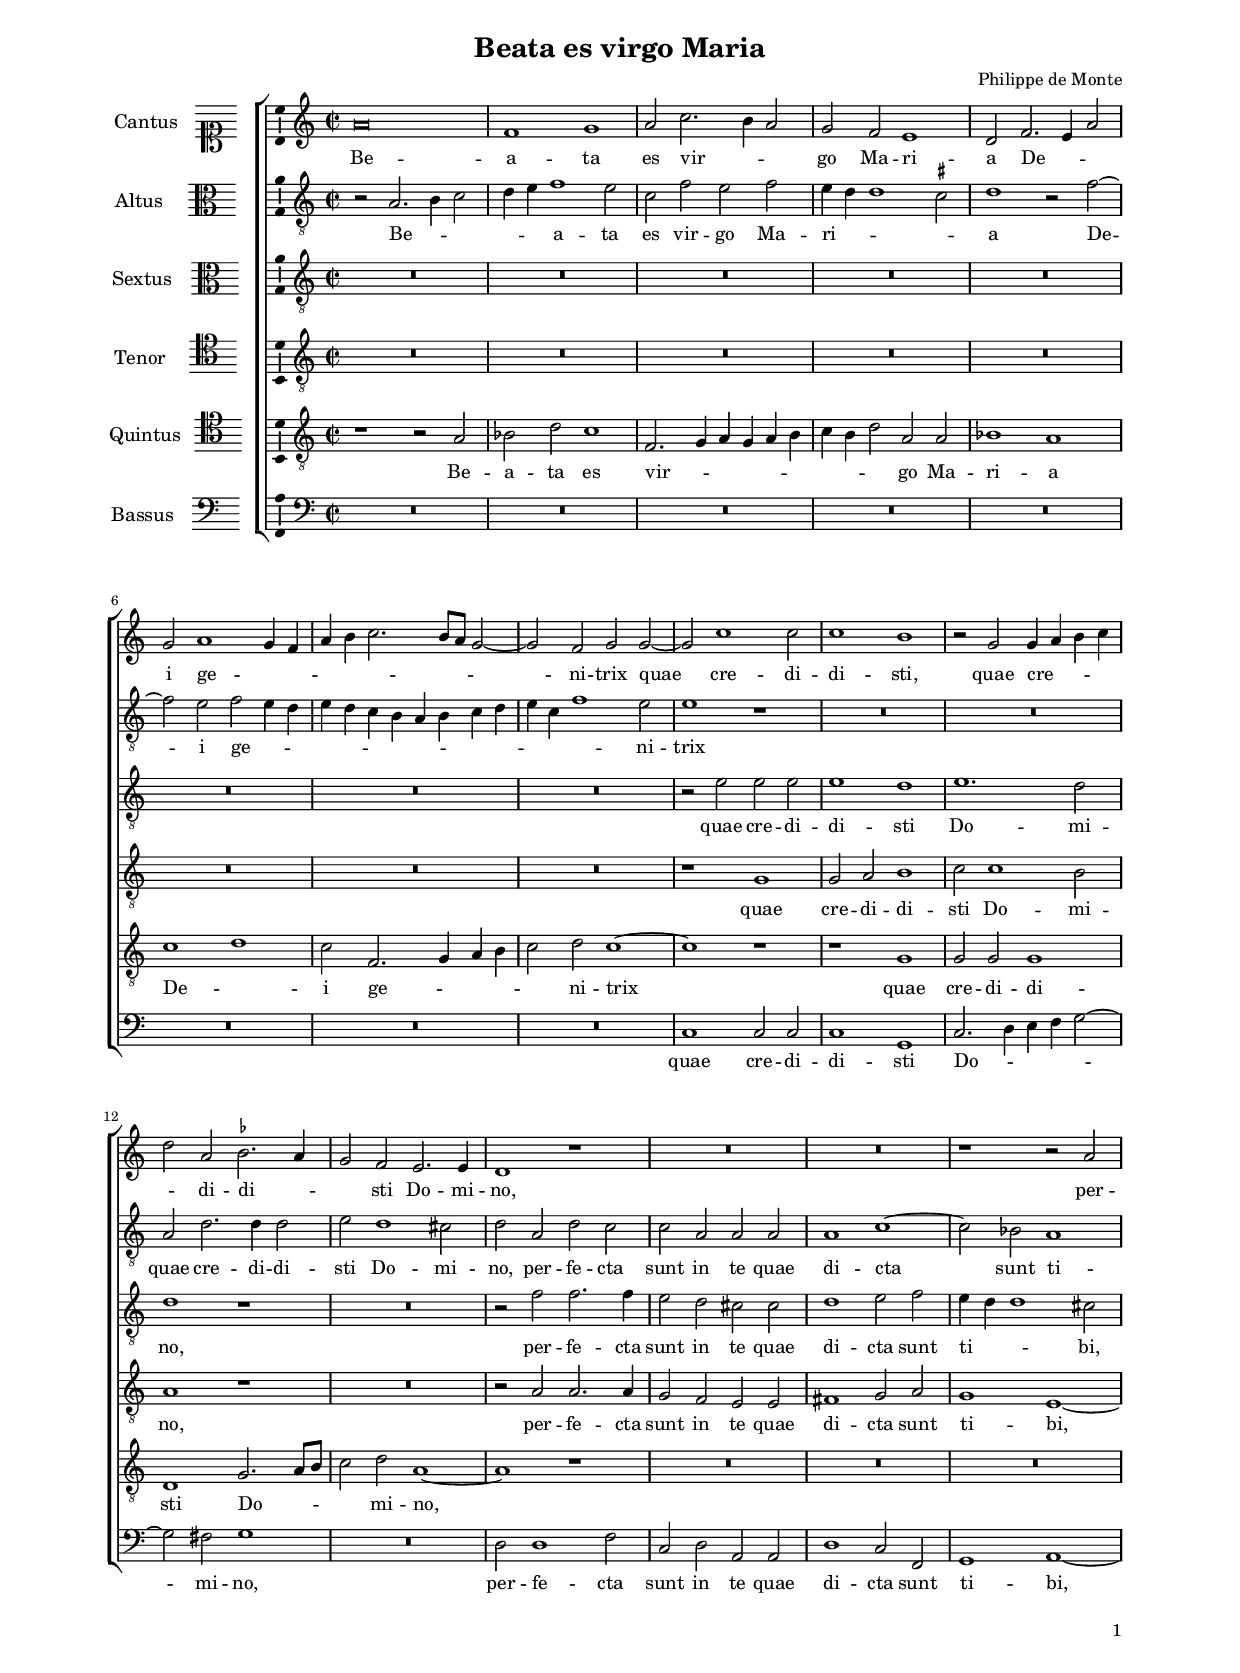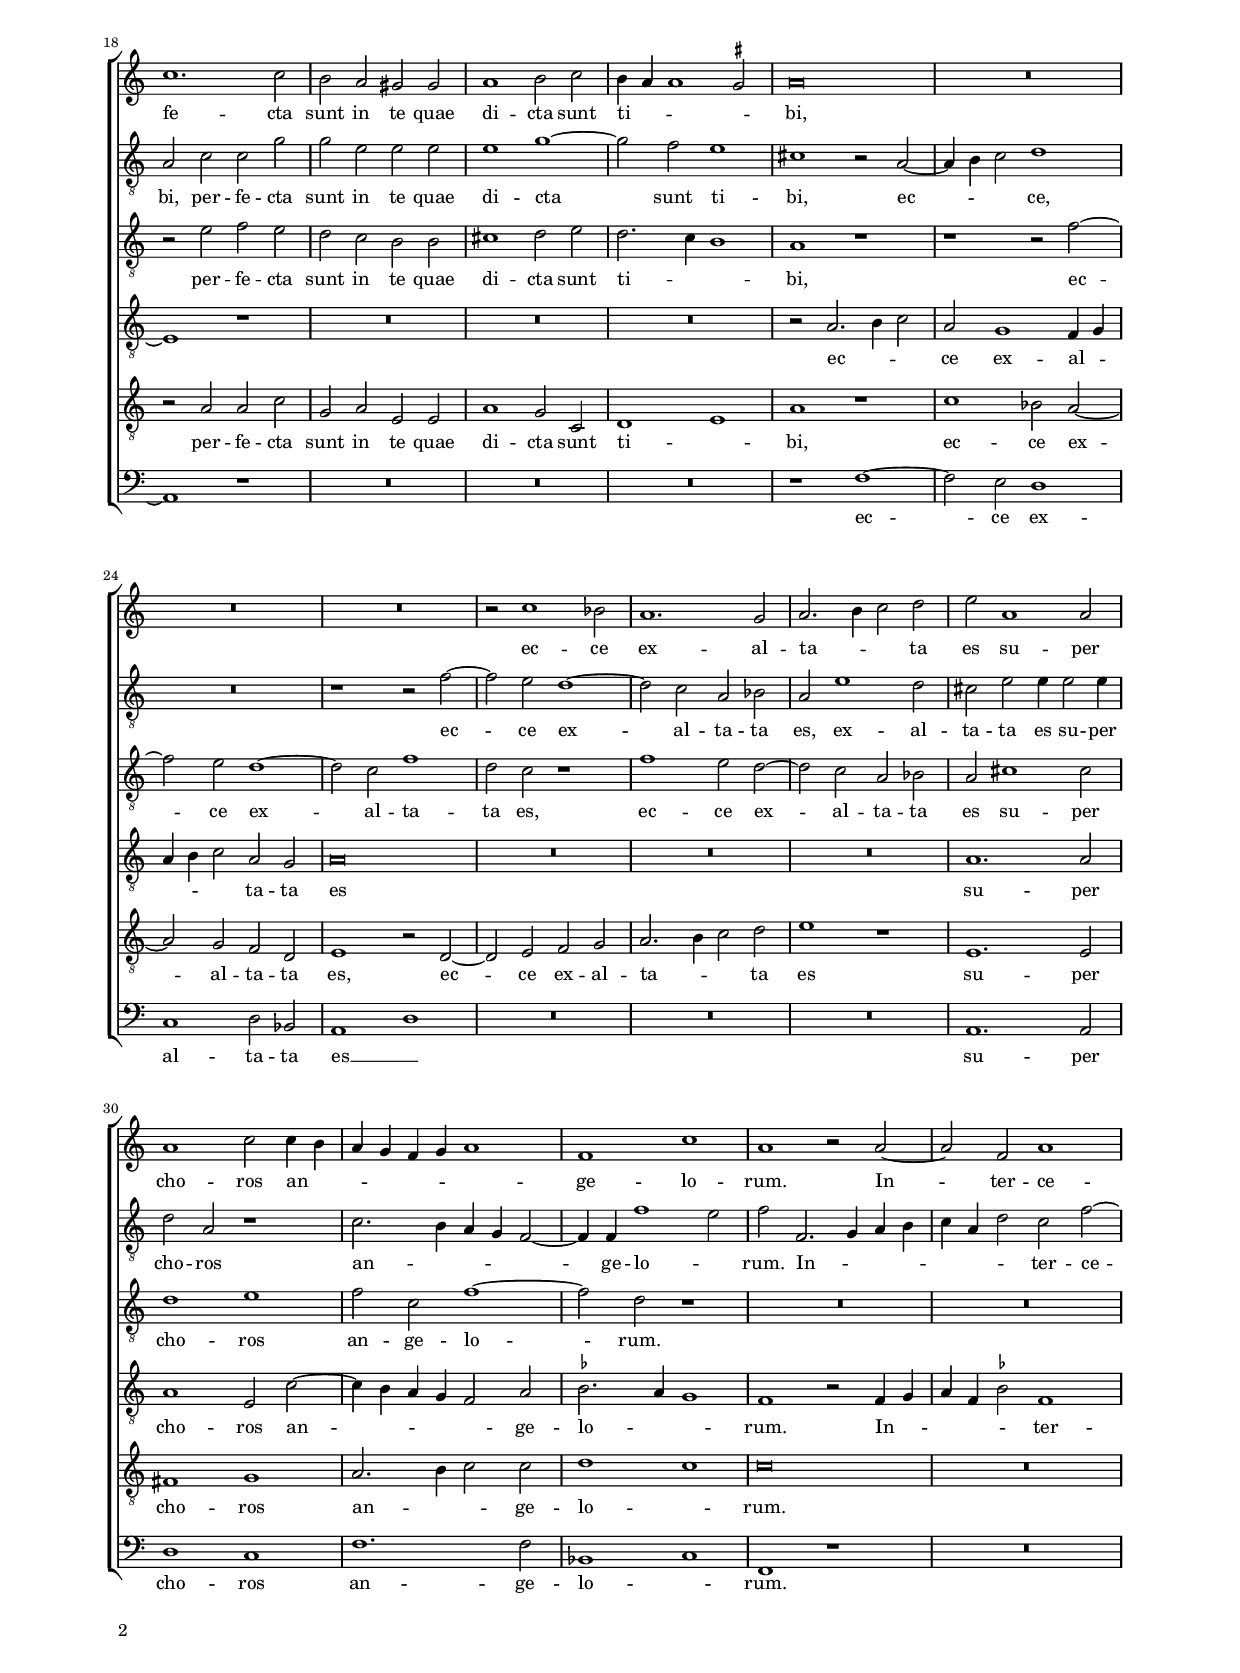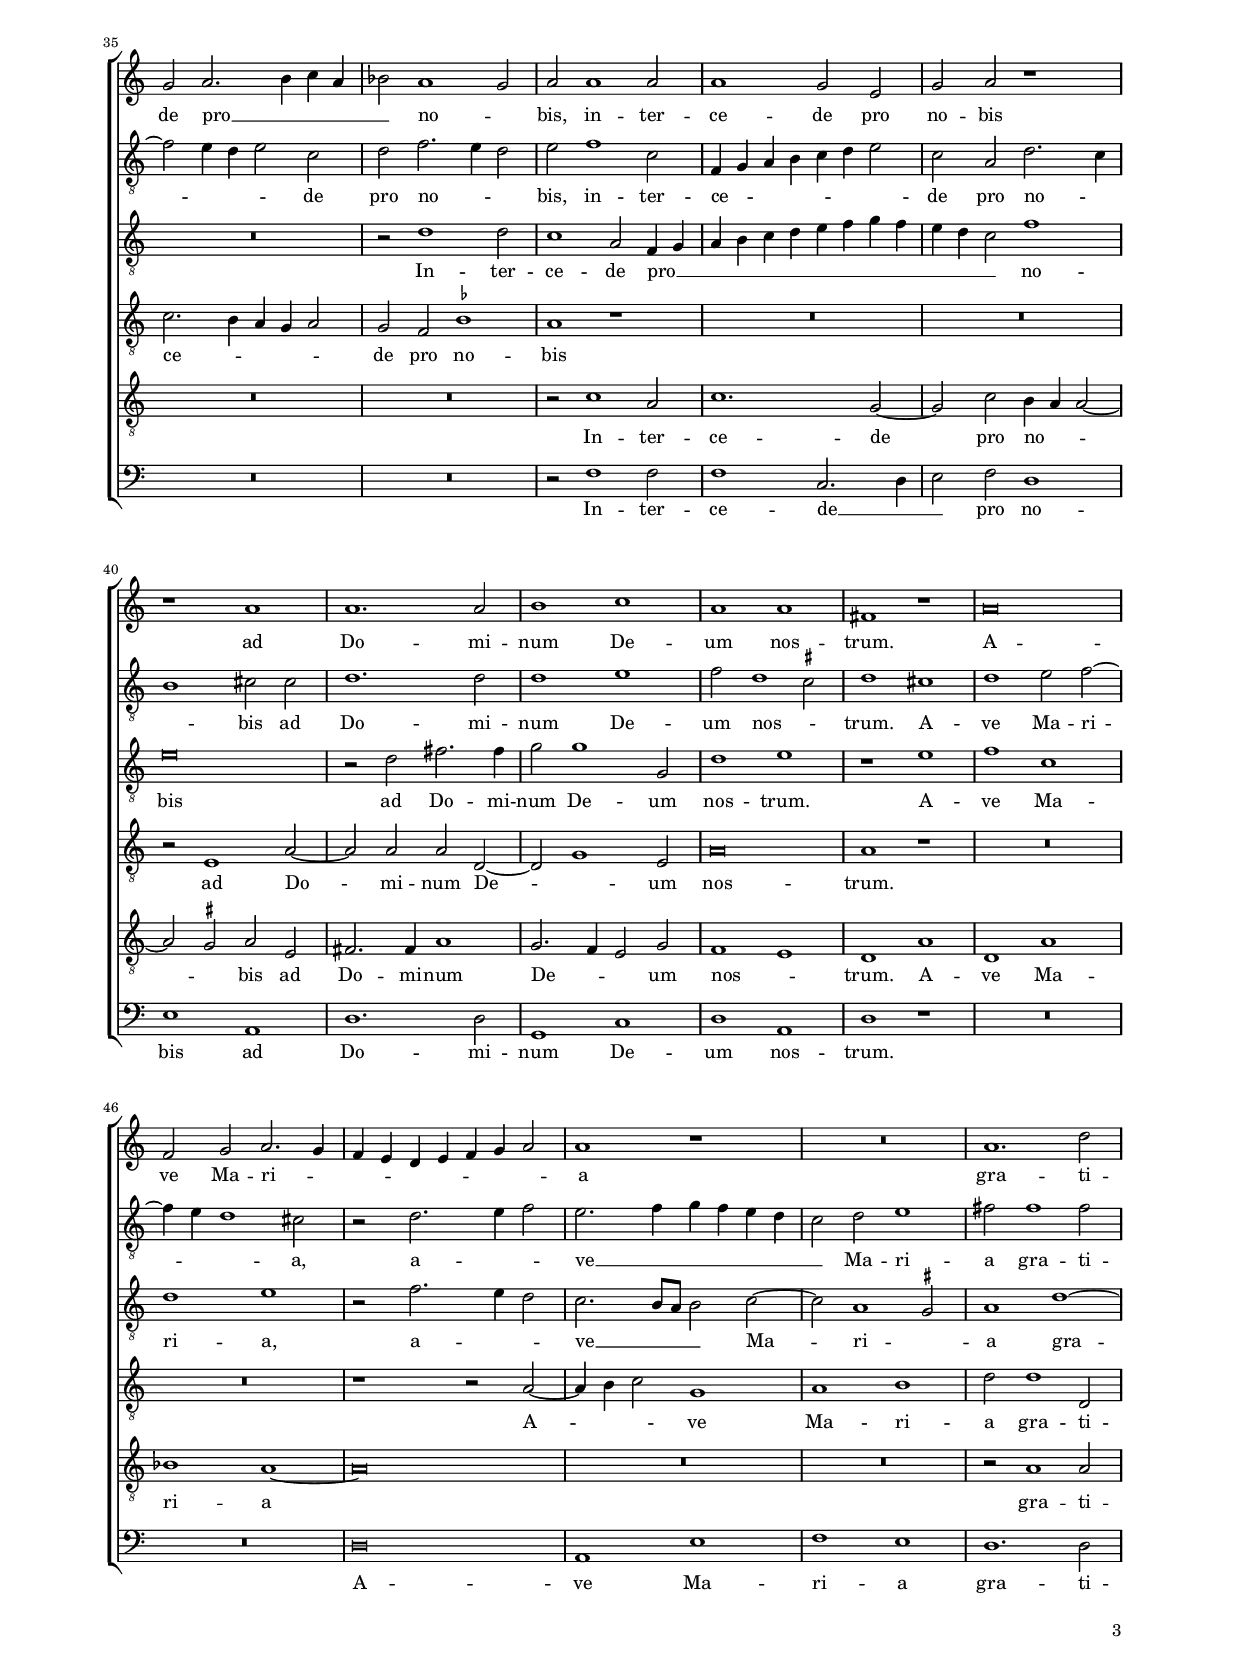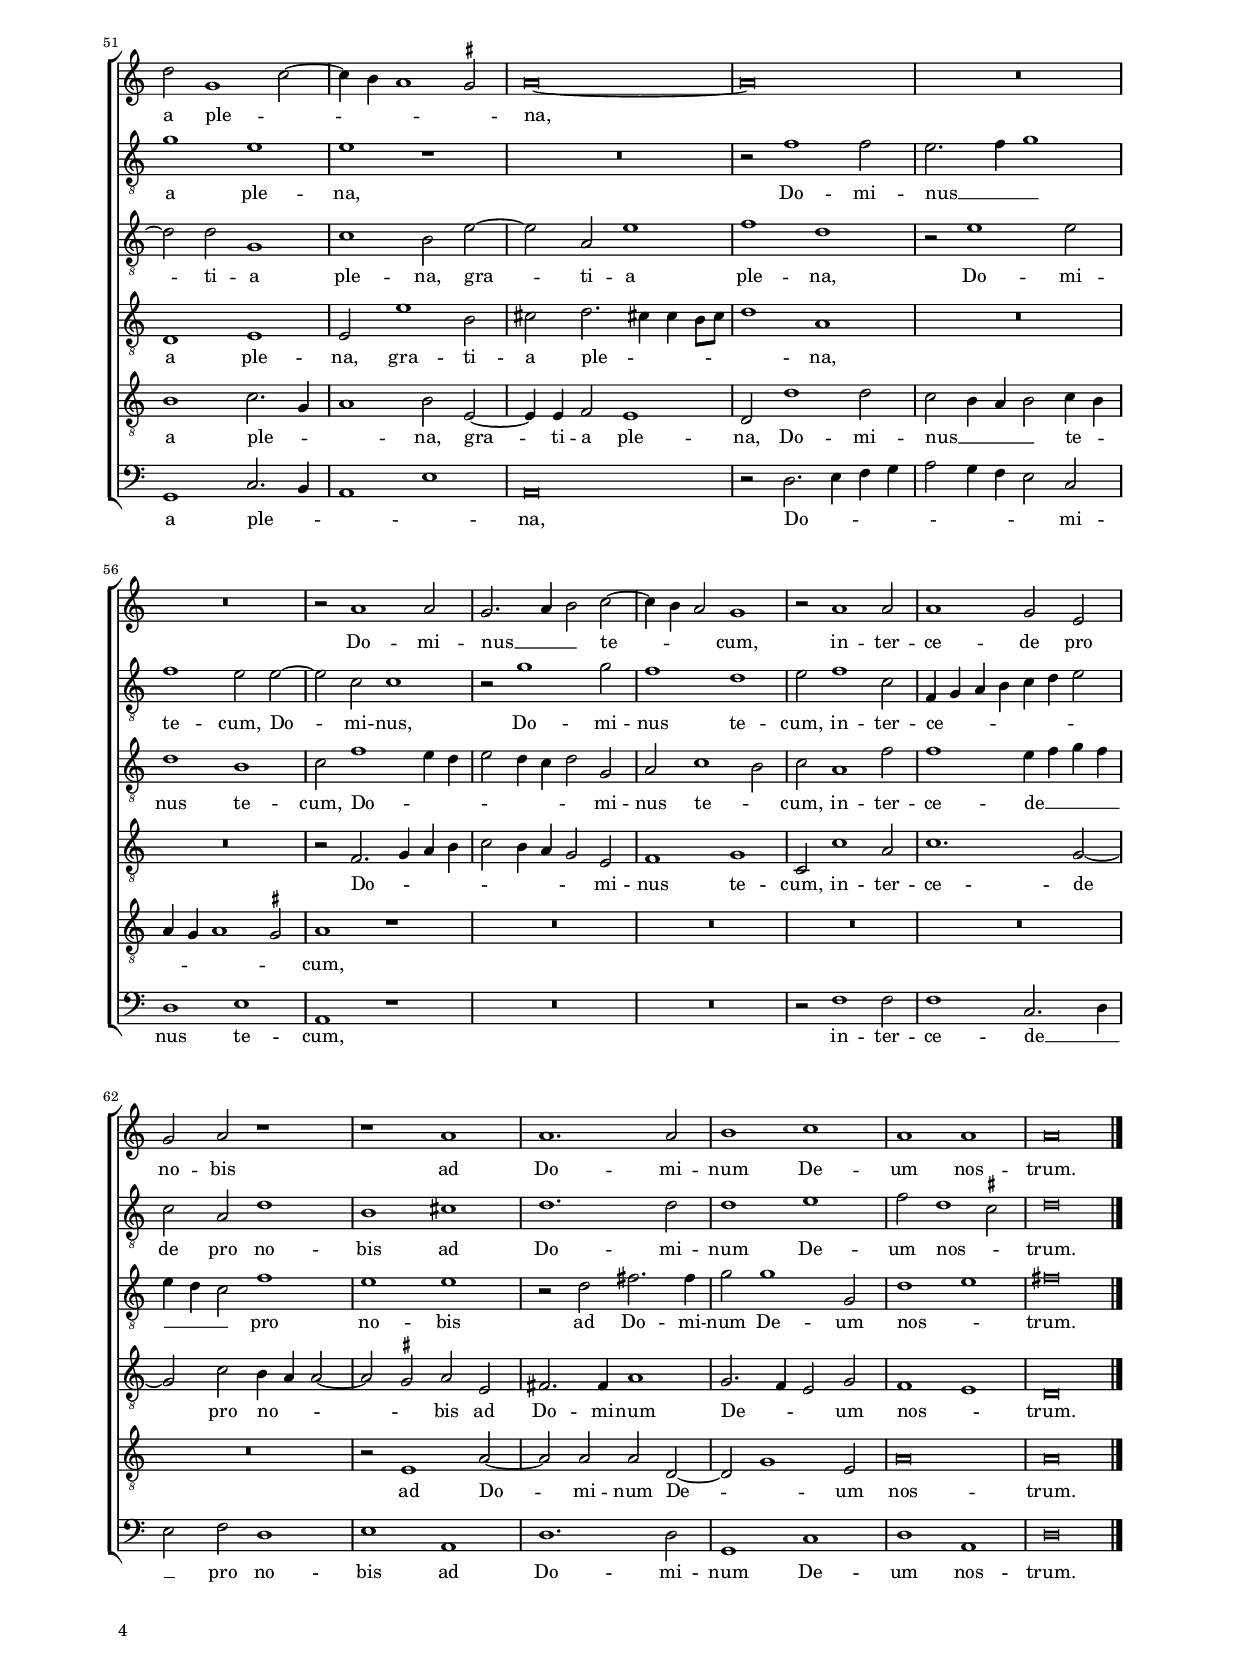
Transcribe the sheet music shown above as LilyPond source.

\header
{
  title="Beata es virgo Maria"
  composer="Philippe de Monte"
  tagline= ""
}

\version "2.24.0"
\language deutsch
#(set-global-staff-size 15)
% #(set-default-paper-size "letter")
#(ly:set-option 'point-and-click #f)


\paper
	{
	top-margin = 1.5 \cm
	bottom-margin = 1 \cm
	left-margin = 2 \cm
	right-margin = 2 \cm
	ragged-bottom = ##f
	ragged-last-bottom = ##t
	print-page-number = ##f
	system-system-spacing = #'((basic-distance . 17) (minimum-distance . 14) (padding . 6) (strechability . 250))
	oddFooterMarkup=\markup   \fill-line { "" \fromproperty #'page:page-number-string }
	evenFooterMarkup=\markup  \fill-line { \fromproperty #'page:page-number-string "" }
	last-bottom-spacing = #'((basic-distance . 12) (minimum-distance . 7) (padding . 4))
	systems-per-page = 3
%   page-count = 4
%	min-systems-per-page = 3
	}


ficta = { \once \set suggestAccidentals = ##t }
	
forget = #(define-music-function (music) (ly:music?) #{
	\accidentalStyle forget
	$music
	\accidentalStyle default
	#})


global = {
	\key c \major
	\time 2/2 \set Score.measureLength = #(ly:make-moment 2/1)
	\set Score.tempoHideNote = ##t
	\tempo 2 = 90
	\skip 1*2*67 \bar "|."  
	}
   

incipitcantus = \markup { \score {
	{
	\set Staff.instrumentName = \markup { \fontsize #1 "Cantus" }
	\key c \major
	\clef soprano
	s4 \bar ""
	}
	\layout  {
	raggedright = ##t
	indent = 1.6 \cm
	line-width = 2.4 \cm
	\context { \Staff \remove Time_signature_engraver }
	\override Staff.Clef.Y-extent = #'(0 . 0)
	}} \hspace #1 }
	  
	  
incipitaltus = \markup { \score {
	{
	\set Staff.instrumentName = \markup { \fontsize #1 "Altus" }
	\key c \major
	\clef alto
	s4 \bar ""
	}
	\layout  {
	raggedright = ##t
	indent = 1.6 \cm
	line-width = 2.4 \cm
	\context { \Staff \remove Time_signature_engraver }
	\override Staff.Clef.Y-extent = #'(0 . 0)
	}} \hspace #1 }


incipitsextus = \markup { \score {
	{
	\set Staff.instrumentName = \markup { \fontsize #1 "Sextus" }
	\key c \major
	\clef alto
	s4 \bar ""
	}
	\layout  {
	raggedright = ##t
	indent = 1.6 \cm
	line-width = 2.4 \cm
	\context { \Staff \remove Time_signature_engraver }
	\override Staff.Clef.Y-extent = #'(0 . 0)
	}} \hspace #1 }


incipittenor = \markup { \score {
	{
	\set Staff.instrumentName = \markup { \fontsize #1 "Tenor" }
	\key c \major
	\clef tenor
	s4 \bar ""
	}
	\layout  {
	raggedright = ##t
	indent = 1.6 \cm
	line-width = 2.4 \cm
	\context { \Staff \remove Time_signature_engraver }
	\override Staff.Clef.Y-extent = #'(0 . 0)
	}} \hspace #1 }
	  
	  
incipitquintus = \markup { \score {
	{
	\set Staff.instrumentName = \markup { \fontsize #1 "Quintus" }
	\key c \major
	\clef tenor
	s4 \bar ""
	}
	\layout  {
	raggedright = ##t
	indent = 1.6 \cm
	line-width = 2.4 \cm
	\context { \Staff \remove Time_signature_engraver }
	\override Staff.Clef.Y-extent = #'(0 . 0)
	}} \hspace #1 }
	  
	  
incipitbassus = \markup { \score {
	{
	\set Staff.instrumentName = \markup { \fontsize #1 "Bassus" }
	\key c \major
	\clef bass
	s4 \bar ""
	}
	\layout  {
	raggedright = ##t
	indent = 1.6 \cm
	line-width = 2.4 \cm
	\context { \Staff \remove Time_signature_engraver }
	\override Staff.Clef.Y-extent = #'(0 . 0)
	}} \hspace #1 }


cantus =  \relative c''
	{
	a\breve
	f1 g
	a2 c2. h4 a2
	g2 f e1
%5
	d2 f2. e4 a2 |
	g2 a1 g4 f
	a4 h c2. h8 a g2~
	g2 f2 g g~
	g2 c1 c2
%10
	c1 h | 
	r2 g g4 a h c
	d2 a \ficta b2. a4
	g2 f e2. e4
	d1 r
%15
	R\breve |
	R\breve
	r1 r2 a'
	c1. c2
	h2 a gis gis
%20
	a1 h2 c |
	h4 a a1 \ficta gis2
	a\breve
	R\breve
	R\breve
%25
	R\breve |
	r2 c1 b2
	a1. g2
	a2. h4 c2 d
	e2 a,1 a2
%30
	a1 c2 c4 h |
	a4 g f g a1
	f1 c'
	a1 r2 a~
	a2 f a1
%35
	g2 a2. h4 c a  |
	b2 a1 g2
	a2 a1 a2
	a1 g2 e
	g2 a r1
%40
	r1 a |
	a1. a2
	h1 c
	a1 a
	fis1 r
%45
	a\breve |
	f2 g a2. g4
	f4 e d e f g a2
	a1 r
	R\breve
%50
	a1. d2 |
	d2 g,1 c2~
	c4 h a1 \ficta gis2
	a\breve~
	a\breve
%55
	R\breve |
	R\breve
	r2 a1 a2
	g2. a4 h2 c~
	c4 h a2 g1
%60
	r2 a1 a2 |
	a1 g2 e
	g2 a r1
	r1 a
	a1. a2
%65
	h1 c |
	a1 a
	a\breve |
	}


altus = \relative c'
	{
	r2 a2. h4 c2
	d4 e f1 e2
	c2 f e f
	e4 d d1 \ficta cis2
%5
	d1 r2 f~ |
	f2 e f e4 d
	e4 d c h a h c d
	e4 c f1 e2
	e1 r
%10
	R\breve |
	R\breve
	a,2 d2. d4 d2
	e2 d1 cis2
	d2 a d c
%15
	c2 a a a |
	a1 c~
	c2 b a1
	a2 c c g'
	g2 e e e
%20
	e1 g~ |
	g2 f e1
	cis1 r2 a~
	a4 h c2 d1
	R\breve
%25
	r1 r2 f~ |
	f2 e d1~
	d2 c a b
	a2 e'1 d2
	cis2 e e4 e2 e4
%30
	d2 a r1 |
	c2. h4 a g f2~
	f4 f f'1 e2
	f2 f,2. g4 a h
	c4 a d2 c f~
%35
	f2 e4 d e2 c |
	d2 f2. e4 d2
	e2 f1 c2
	f,4 g a h c d e2
	c2 a d2. c4
%40
	h1 cis2 cis |
	d1. d2
	d1 e
	f2 d1 \ficta cis2
	d1 cis
%45
	d1 e2 f~ |
	f4 e d1 cis2
	r2 d2. e4 f2
	e2. f4 g f e d
	c2 d e1
%50
	fis2 fis1 fis2 |
	g1 e
	e1 r
	R\breve
	r2 f1 f2
%55
	e2. f4 g1 |
	f1 e2 e~
	e2 c c1
	r2 g'1 g2
	f1 d
%60
	e2 f1 c2 |
	f,4 g a h c d e2
	c2 a d1
	h1 cis
	d1. d2
%65
	d1 e |
	f2 d1 \ficta cis2
	d\breve |
	}


sextus =  \relative c'
	{
	R\breve
	R\breve
	R\breve
	R\breve
%5
	R\breve |
	R\breve
	R\breve
	R\breve
	r2 e e e
%10
	e1 d |
	e1. d2
	d1 r
	R\breve
	r2 f f2. f4
%15
	e2 d cis cis |
	d1 e2 f
	e4 d d1 cis2
	r2 e f e
	d2 c h h
%20
	cis1 d2 e |
	d2. c4 h1
	a1 r
	r1 r2 f'~
	f2 e d1~
%25
	d2 c f1 |
	d2 c r1
	f1 e2 d~
	d2 c a b
	a2 cis1 cis2
%30
	d1 e |
	f2 c f1~
	f2 d r1
	R\breve
	R\breve
%35
	R\breve |
	r2 d1 d2
	c1 a2 f4 g
	a4 h c d e f g f
	e4 d c2 f1
%40
	e\breve |
	r2 d fis2. fis4
	g2 g1 g,2
	d'1 e
	r1 e
%45
	f1 c |
	d1 e
	r2 f2. e4 d2
	c2. h8 a h2 c~
	c2 a1 \ficta gis2
%50
	a1 d~ |
	d2 d g,1
	c1 h2 e~
	e2 a, e'1
	f1 d
%55
	r2 e1 e2 |
	d1 h
	c2 f1 e4 d
	e2 d4 c d2 g,
	a2 c1 h2
%60
	c2 a1 f'2 |
	f1 e4 f g f
	e4 d c2 f1
	e1 e
	r2 d fis2. fis4
%65
	g2 g1 g,2 |
	d'1 e
	fis\breve |
	}


tenor =  \relative c'
	{
	R\breve
	R\breve
	R\breve
	R\breve
%5
	R\breve |
	R\breve
	R\breve
	R\breve
	r1 g
%10
	g2 a h1 |
	c2 c1 h2
	a1 r
	R\breve
	r2 a a2. a4
%15
	g2 f e e |
	fis1 g2 a
	g1 e~
	e1 r
	R\breve
%20
	R\breve |
	R\breve
	r2 a2. h4 c2
	a2 g1 f4 g
	a4 h c2 a g
%25
	a\breve |
	R\breve
	R\breve
	R\breve
	a1. a2
%30
	a1 e2 c'~ |
	c4 h a g f2 a
	\ficta b2. a4 g1
	f1 r2 f4 g
	a4 f \ficta b2 f1
%35
	c'2. h4 a g a2 |
	g2 f \ficta b1
	a1 r
	R\breve
	R\breve
%40
	r2 e1 a2~ |
	a2 a a d,~
	d2 g1 e2
	a\breve
	a1 r
%45
	R\breve |
	R\breve
	r1 r2 a~
	a4 h c2 g1
	a1 h
%50
	d2 d1 d,2 |
	d1 e
	e2 e'1 h2
	cis2 d2. cis!4 cis h8 cis
	d1 a
%55
	R\breve |
	R\breve
	r2 f2. g4 a h
	c2 h4 a g2 e
	f1 g
%60
	c,2 c'1 a2 |
	c1. g2~
	g2 c h4 a a2~
	a2 \ficta gis a e
	fis2. fis4 a1
%65
	g2. f4 e2 g |
	f1 e
	d\breve |
	}


quintus  =  \relative c'
	{
	r1 r2 a
	b2 d c1
	f,2. g4 a4 g a h
	c4 h d2 a2 a
%5
	b1 a |
	c1 d
	c2 f,2. g4 a h
	c2 d c1~
	c1 r
%10
	r1 g |
	g2 g g1
	d1 g2. a8 h
	c2 d a1~
	a1 r
%15
	R\breve |
	R\breve
	R\breve
	r2 a a c
	g2 a e e
%20
	a1 g2 c, |
	d1 e
	a1 r
	c1 b2 a~
	a2 g f d
%25
	e1 r2 d~ |
	d2 e f g
	a2. h4 c2 d
	e1 r
	e,1. e2
%30
	fis1 g |
	a2. h4 c2 c
	d1 c
	c\breve
	R\breve
%35
	R\breve |
	R\breve
	r2 c1 a2
	c1. g2~
	g2 c h4 a a2~
%40
	a2 \ficta gis a e |
	fis2. fis4 a1
	g2. f4 e2 g
	f1 e
	d1 a'
%45
	d,1 a' | 
	b1 a~
	a\breve
	R\breve
	R\breve
%50
	r2 a1 a2 |
	h1 c2. g4
	a1 h2 e,~
	e4 e f2 e1
	d2 d'1 d2
%55
	c2 h4 a h2 c4 h |
	a4 g a1 \ficta gis2
	a1 r
	R\breve
	R\breve
%60
	R\breve |
	R\breve
	R\breve
	r2 e1 a2~
	a2 a a d,~
%65
	d2 g1 e2 |
	a\breve
	a\breve |
	}


bassus  =  \relative c
	{
	R\breve
	R\breve
	R\breve
	R\breve
%5
	R\breve |
	R\breve
	R\breve
	R\breve
	c1 c2 c
%10
	c1 g |
	c2. d4 e f g2~
	g2 fis g1
	R\breve
	d2 d1 f2
%15
	c2 d a a |
	d1 c2 f,
	g1 a~
	a1 r
	R\breve
%20
	R\breve |
	R\breve
	r1 f'~
	f2 e d1
	c1 d2 b
%25
	a1 d |
	R\breve
	R\breve
	R\breve
	a1. a2
%30
	d1 c |
	f1. f2
	b,1 c
	f,1 r
	R\breve
%35
	R\breve |
	R\breve
	r2 f'1 f2
	f1 c2. d4
	e2 f d1
%40
	e1 a, |
	d1. d2
	g,1 c
	d1 a
	d1 r
%45
	R\breve |
	R\breve
	d\breve
	a1 e'
	f1 e
%50
	d1. d2 |
	g,1 c2. h4
	a1 e'
	a,\breve
	r2 d2. e4 f g
%55
	a2 g4 f e2 c |
	d1 e
	a,1 r
	R\breve
	R\breve
%60
	r2 f'1 f2 |
	f1 c2. d4
	e2 f d1
	e1 a,
	d1. d2
%65
	g,1 c |
	d1 a
	d\breve |
	}


lyricscantus = \lyricmode {
	Be -- a -- ta es vir -- _ _ go Ma -- ri -- a De -- _ _ i ge -- _ _ _ _ _ _ _ _ ni -- trix
	quae cre -- di -- di -- sti,
	quae cre -- _ _ _ _ di -- di -- _ _ sti Do -- mi -- no,
	per -- fe -- cta sunt in te quae di -- cta sunt ti -- _ _ _ bi,
	ec -- ce ex -- al -- ta -- _ _ ta es su -- per cho -- ros an -- _ _ _ _ _ _ ge -- lo -- rum.
	In -- ter -- ce -- de pro __ _ _ _ _ no -- _ bis,
	in -- ter -- ce -- de pro no -- bis
	ad Do -- mi -- num De -- um nos -- trum.
	A -- ve Ma -- ri -- _ _ _ _ _ _ _ _ a gra -- ti -- a ple -- _ _ _ _ na,
	Do -- mi -- nus __ _ _ te -- _ _ cum,
	in -- ter -- ce -- de pro no -- bis
	ad Do -- mi -- num De -- um nos -- trum.
	}


lyricsaltus = \lyricmode {
	Be -- _ _ _ _ a -- ta es vir -- go Ma -- ri -- _ _ _ a De -- i ge -- _ _ _ _ _ _ _ _ _ _ _ _ _ ni -- trix
	quae cre -- di -- di -- sti Do -- mi -- no,
	per -- fe -- cta sunt in te quae di -- cta sunt ti -- bi,
	per -- fe -- cta sunt in te quae di -- cta sunt ti -- bi,
	ec -- _ _ ce,
	ec -- ce ex -- al -- ta -- ta es,
	ex -- al -- ta -- ta es su -- per cho -- ros an -- _ _ _ _ ge -- lo -- _ rum.
	In -- _ _ _ _ _ _ ter -- ce -- _ _ _ de pro no -- _ _ bis,
	in -- ter -- ce -- _ _ _ _ _ _ de pro no -- _ _ bis
	ad Do -- mi -- num De -- um nos -- _ trum.
	A -- ve Ma -- ri -- _ _ a,
	a -- _ _ ve __ _ _ _ _ _ _ Ma -- ri -- a gra -- ti -- a ple -- na,
	Do -- mi -- nus __ _ _ te -- cum,
	Do -- mi -- nus,
	Do -- mi -- nus te -- cum,
	in -- ter -- ce -- _ _ _ _ _ _ de pro no -- bis
	ad Do -- mi -- num De -- um nos -- _ trum.
	}


lyricssextus = \lyricmode {
	quae cre -- di -- di -- sti Do -- mi -- no,
	per -- fe -- cta sunt in te quae di -- cta sunt ti -- _ _ bi,
	per -- fe -- cta sunt in te quae di -- cta sunt ti -- _ _ bi,
	ec -- ce ex -- al -- ta -- ta es,
	ec -- ce ex -- al -- ta -- ta es su -- per cho -- ros an -- ge -- lo -- rum.
	In -- ter -- ce -- de pro __ _ _ _ _ _ _ _ _ _ _ _ _ no -- bis
	ad Do -- mi -- num De -- um nos -- trum.
	A -- ve Ma -- ri -- a,
	a -- _ _ ve __ _ _ _ Ma -- ri -- _ a gra -- ti -- a ple -- na,
	gra -- ti -- a ple -- na,
	Do -- mi -- nus te -- cum,
	Do -- _ _ _ _ _ _ mi -- nus te -- _ cum,
	in -- ter -- ce -- de __ _ _ _ _ _ _ pro no -- bis
	ad Do -- mi -- num De -- um nos -- _ trum.
	}
	

lyricstenor = \lyricmode {
	quae cre -- di -- di -- sti Do -- mi -- no,
	per -- fe -- cta sunt in te quae di -- cta sunt ti -- bi,
	ec -- _ _ ce ex -- al -- _ _ _ _ ta -- ta es su -- per cho -- ros an -- _ _ _ _ ge -- lo -- _ _ rum.
	In -- _ _ _ _ ter -- ce -- _ _ _ _ de pro no -- bis
	ad Do -- mi -- num De -- _ um nos -- trum.
	A -- _ _ ve Ma -- ri -- a gra -- ti -- a ple -- na,
	gra -- ti -- a ple -- _ _ _ _ _ na,
	Do -- _ _ _ _ _ _ _ mi -- nus te -- cum,
	in -- ter -- ce -- de pro no -- _ _ _ bis
	ad Do -- mi -- num De -- _ _ um nos -- _ trum.
	}


lyricsquintus = \lyricmode {
	Be -- a -- ta es vir -- _ _ _ _ _ _ _ _ go Ma -- ri -- a De -- _ i ge -- _ _ _ _ ni -- trix
	quae cre -- di -- di -- sti Do -- _ _ _ mi -- no,
	per -- fe -- cta sunt in te quae di -- cta sunt ti -- _ bi,
	ec -- ce ex -- al -- ta -- ta es,
	ec -- ce ex -- al -- ta -- _ _ ta es su -- per cho -- ros an -- _ _ ge -- lo -- _ rum.
	In -- ter -- ce -- de pro no -- _ _ _ bis
	ad Do -- mi -- num De -- _ _ um nos -- _ trum.
	A -- ve Ma -- ri -- a gra -- ti -- a ple -- _ _ na,
	gra -- ti -- a ple -- na,
	Do -- mi -- nus __ _ _ _ te -- _ _ _ _ _ cum,
	ad Do -- mi -- num De -- _ um nos -- trum.
	}


lyricsbassus = \lyricmode {
	quae cre -- di -- di -- sti Do -- _ _ _ _ mi -- no,
	per -- fe -- cta sunt in te quae di -- cta sunt ti -- bi,
	ec -- ce ex -- al -- ta -- ta es __ _ su -- per cho -- ros an -- ge -- lo -- _ rum.
	In -- ter -- ce -- de __ _ _ pro no -- bis
	ad Do -- mi -- num De -- um nos -- trum.
	A -- ve Ma -- ri -- a gra -- ti -- a ple -- _ _ _ na,
	Do -- _ _ _ _ _ _ _ mi -- nus te -- cum,
	in -- ter -- ce -- de __ _ _ pro no -- bis
	ad Do -- mi -- num De -- um nos -- trum.
	}


\score
{  
	\transpose c c {
	\new ChoirStaff \with { \override StaffGrouper.staff-staff-spacing.basic-distance = #12 }
	<<

	\new Staff << \global
	\new Voice="v1" {
		\set Staff.instrumentName=\incipitcantus
		\set Staff.midiInstrument = "reed organ"
		\clef violin
		\cantus }
	\new Lyrics \lyricsto "v1" {\lyricscantus }
	>>	
	

	\new Staff << \global
	\new Voice="v2" {
		\set Staff.instrumentName=\incipitaltus
		\set Staff.midiInstrument = "reed organ"
		\clef "G_8" % violin
		\altus}
	\new Lyrics \lyricsto "v2" {\lyricsaltus }
	>>


	\new Staff << \global
	\new Voice="v6" {
		\set Staff.instrumentName=\incipitsextus
		\set Staff.midiInstrument = "reed organ"
		\clef "G_8" % violin 
		\sextus}
	\new Lyrics \lyricsto "v6" {\lyricssextus }
	>>


	\new Staff << \global
	\new Voice="v3" {
		\set Staff.instrumentName=\incipittenor
		\set Staff.midiInstrument = "reed organ"
		\clef "G_8"
		\tenor }
	\new Lyrics \lyricsto "v3" {\lyricstenor }
	>>


	\new Staff << \global
	\new Voice="v5" {
		\set Staff.instrumentName=\incipitquintus
		\set Staff.midiInstrument = "reed organ"
		\clef "G_8"
		\quintus}
	\new Lyrics \lyricsto "v5" {\lyricsquintus }
	>>


	\new Staff << \global
	\new Voice="v4" {
		\set Staff.instrumentName=\incipitbassus
		\set Staff.midiInstrument = "reed organ"
		\clef bass 
		\bassus }
	\new Lyrics \lyricsto "v4" {\lyricsbassus}
	>>

	>>
	} % transpose

	\layout
	{
	indent = 2.5 \cm
%	\context { \Lyrics \override VerticalAxisGroup.nonstaff-relatedstaff-spacing.padding = #2 }
%	\context { \Lyrics \override LyricText.font-size = #1 }
	\context { \Staff \override TimeSignature.break-visibility = #end-of-line-invisible }
	\context { \Staff \consists Ambitus_engraver }
%	\context { \Voice \override Slur.transparent = ##t }
	\context { \Score \override BarNumber.padding = #2 }
	\context { \Voice \override NoteHead.style = #'baroque }
	}

\midi
	{
	}

}


% EOF
